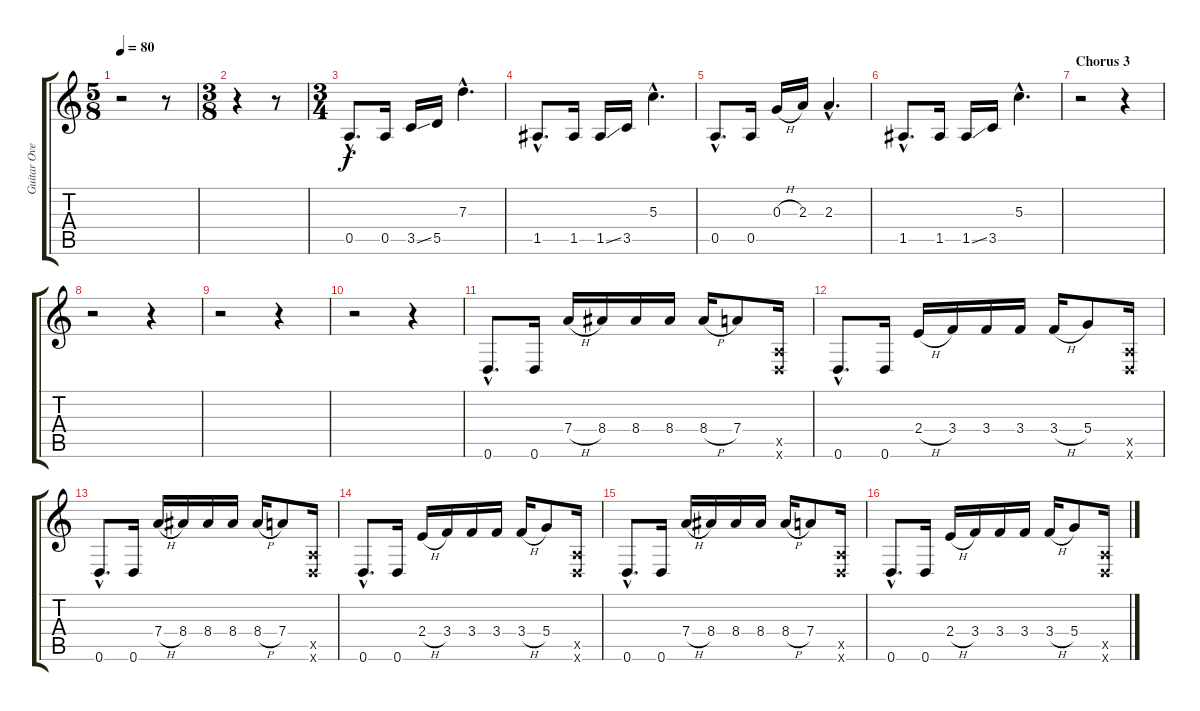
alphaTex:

\track ("Guitar Overdub" "Guitar Ove") {instrument overdrivenguitar}
\staff {score tabs}
\tuning (E4 B3 G3 D3 A2 D2) {hide}
\ts (5 8)
\tempo 80
\clef g2
\ks c
r.2{dy f} r.8 |
\ts (3 8)
r.4 r.8 |
\ts (3 4)
0.5{hac}.8{d} 0.5.16 3.5{ss}.16 5.5.16 7.3{hac}.4{d} |
1.5{hac}.8{d} 1.5.16 1.5{ss}.16 3.5.16 5.3{hac}.4{d} |
0.5{hac}.8{d} 0.5.16 0.3{h}.16 2.3.16 2.3{hac}.4{d} |
1.5{hac}.8{d} 1.5.16 1.5{ss}.16 3.5.16 5.3{hac}.4{d} |
\section ("" "Chorus 3")
r.2 r.4 |
r.2 r.4 |
r.2 r.4 |
r.2 r.4 |
0.6{hac}.8{d} 0.6.16 7.4{h}.16 8.4.16 8.4.16 8.4.16 8.4{h}.16 7.4.8 (0.5{x} 0.6{x}).16 |
0.6{hac}.8{d} 0.6.16 2.4{h}.16 3.4.16 3.4.16 3.4.16 3.4{h}.16 5.4.8 (0.5{x} 0.6{x}).16 |
0.6{hac}.8{d} 0.6.16 7.4{h}.16 8.4.16 8.4.16 8.4.16 8.4{h}.16 7.4.8 (0.5{x} 0.6{x}).16 |
0.6{hac}.8{d} 0.6.16 2.4{h}.16 3.4.16 3.4.16 3.4.16 3.4{h}.16 5.4.8 (0.5{x} 0.6{x}).16 |
0.6{hac}.8{d} 0.6.16 7.4{h}.16 8.4.16 8.4.16 8.4.16 8.4{h}.16 7.4.8 (0.5{x} 0.6{x}).16 |
0.6{hac}.8{d} 0.6.16 2.4{h}.16 3.4.16 3.4.16 3.4.16 3.4{h}.16 5.4.8 (0.5{x} 0.6{x}).16
